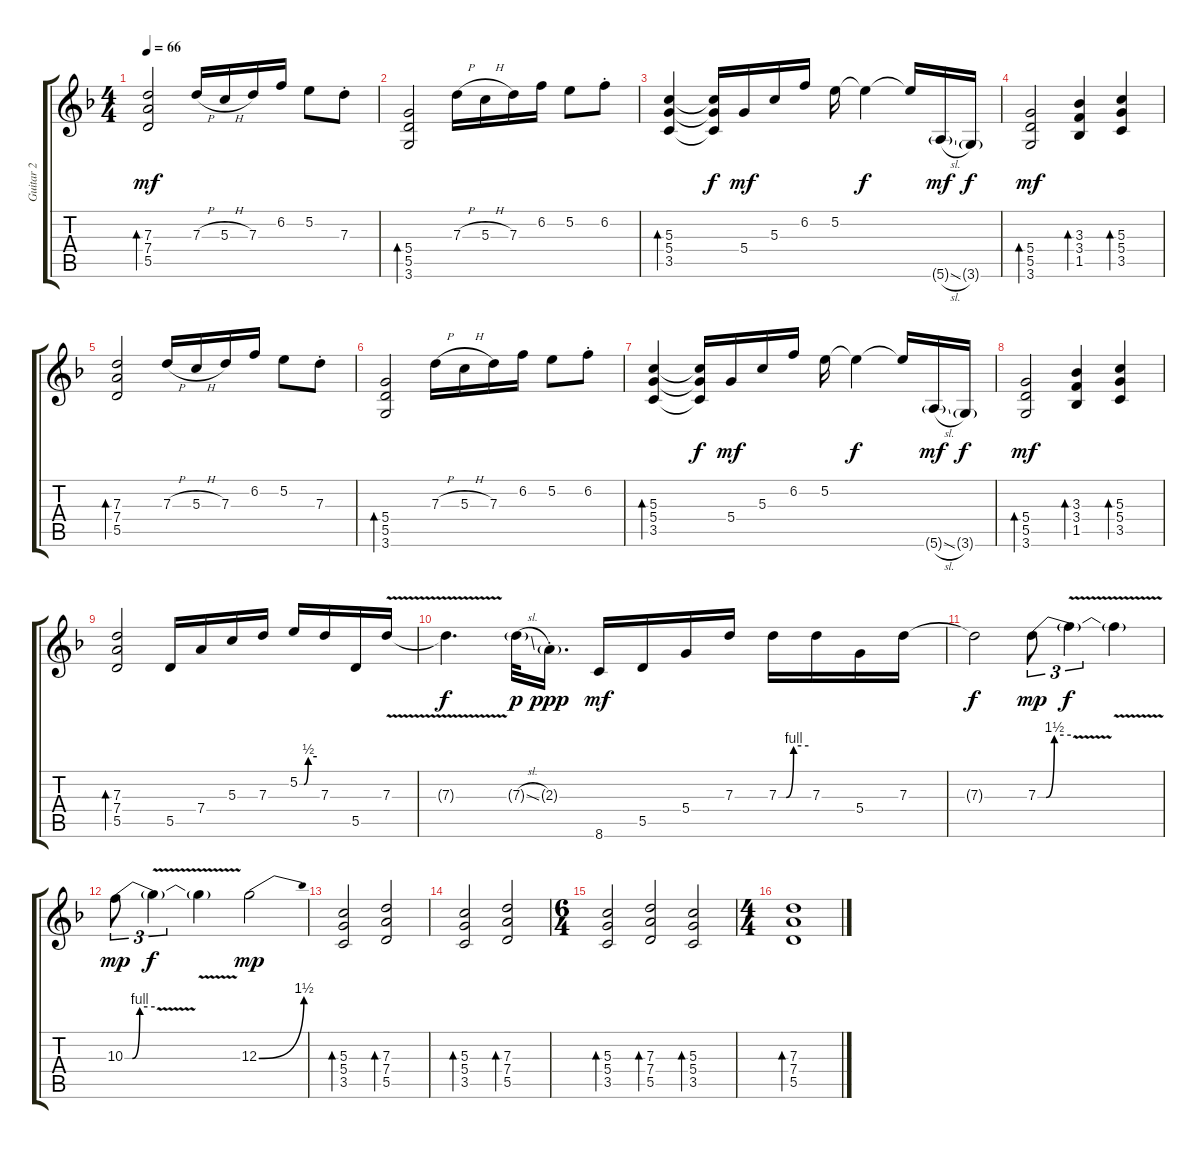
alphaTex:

\track ("Guitar 2" "Guitar 2") {instrument distortionguitar}
\staff {score tabs}
\tuning (E4 B3 G3 D3 A2 E2) {hide}
\ts (4 4)
\tempo 66
\clef g2
\ks dminor
(7.3 7.4 5.5).2{bd 30 dy mf} 7.3{h}.16{beam Up} 5.3{h}.16{beam Up} 7.3.16{beam Up} 6.2.16 5.2.8 7.3{st}.8 |
(5.4 5.5 3.6).2{bd 30} 7.3{h}.16 5.3{h}.16 7.3.16 6.2.16 5.2.8 6.2{st}.8 |
(5.3 5.4 3.5).4{bd 30} (5.3{t} 5.4{t} 3.5{t}).16{dy f} 5.4.16{dy mf} 5.3.16 6.2.16 5.2.16 5.2{t}.4{dy f} 5.2{t}.16 5.6{sl g}.16{dy mf} 3.6{g}.16{dy f} |
(5.4 5.5 3.6).2{bd 30 dy mf} (3.3 3.4 1.5).4{bd 30} (5.3 5.4 3.5).4{bd 30} |
(7.3 7.4 5.5).2{bd 30} 7.3{h}.16{beam Up} 5.3{h}.16{beam Up} 7.3.16{beam Up} 6.2.16 5.2.8 7.3{st}.8 |
(5.4 5.5 3.6).2{bd 30} 7.3{h}.16 5.3{h}.16 7.3.16 6.2.16 5.2.8 6.2{st}.8 |
(5.3 5.4 3.5).4{bd 30} (5.3{t} 5.4{t} 3.5{t}).16{dy f} 5.4.16{dy mf} 5.3.16 6.2.16 5.2.16 5.2{t}.4{dy f} 5.2{t}.16 5.6{sl g}.16{dy mf} 3.6{g}.16{dy f} |
(5.4 5.5 3.6).2{bd 30 dy mf} (3.3 3.4 1.5).4{bd 30} (5.3 5.4 3.5).4{bd 30} |
(7.3 7.4 5.5).2{bd 30} 5.5.16 7.4.16 5.3.16 7.3.16 5.2{be (custom 0 0 15 0 30 2 60 2)}.16 7.3.16 5.5.16 7.3{v}.16 |
7.3{t}.4{d dy f} 7.3{sl g}.32{dy p} 2.3{g st}.16{d dy ppp} 8.6.16{dy mf} 5.5.16 5.4.16 7.3.16 7.3{be (custom 0 0 15 0 30 4 60 4)}.16 7.3.16 5.4.16 7.3.16 |
7.3{t}.2{dy f} 7.3{be (custom 0 0 15 0 30 6 60 6)}.8{tu (3 2) dy mp} 7.3{v t}.4{tu (3 2) dy f} 7.3{t}.4 |
10.3{be (custom 0 0 15 0 30 4 60 4)}.8{tu (3 2) dy mp} 10.3{v t}.4{tu (3 2) dy f} 10.3{t}.4 12.3{be (bend 0 0 60 6)}.2{dy mp} |
(5.3 5.4 3.5).2{bd 60} (7.3 7.4 5.5).2{bd 60} |
(5.3 5.4 3.5).2{bd 60} (7.3 7.4 5.5).2{bd 60} |
\ts (6 4)
(5.3 5.4 3.5).2{bd 60} (7.3 7.4 5.5).2{bd 60} (5.3 5.4 3.5).2{bd 120} |
\ts (4 4)
(7.3 7.4 5.5).1{bd 60}
